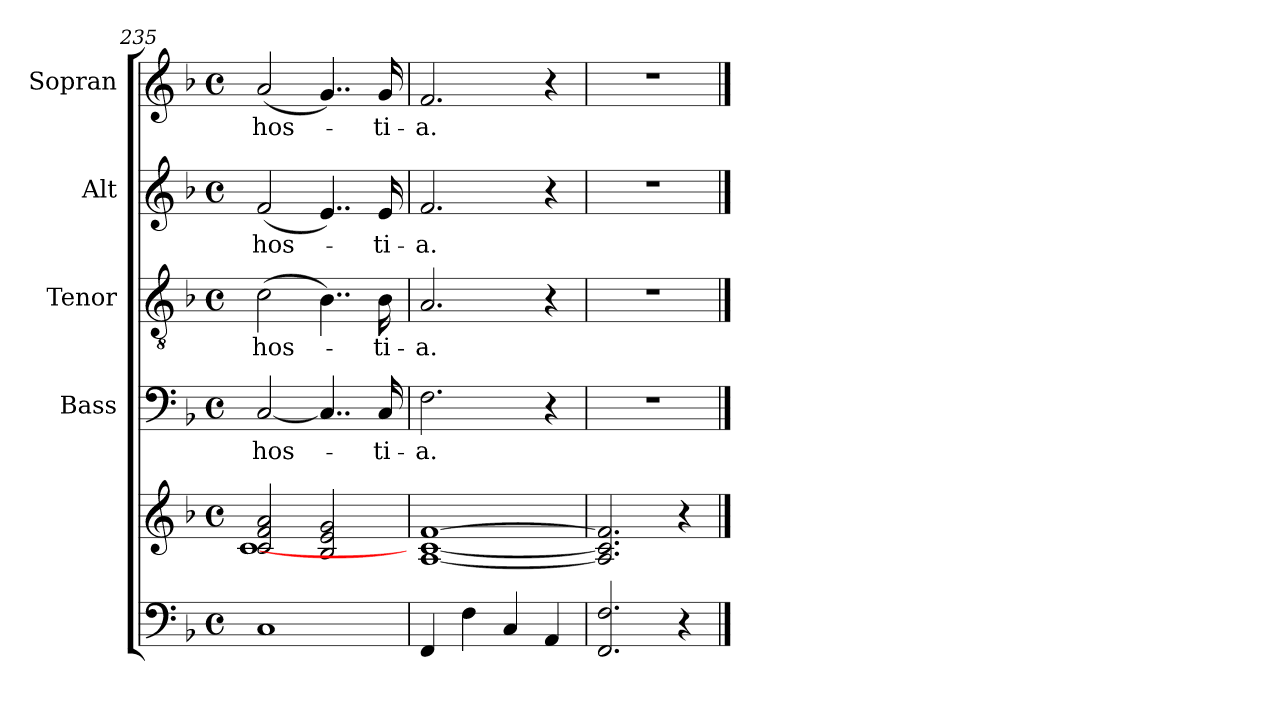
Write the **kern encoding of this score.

**kern	**kern	**kern	**text	**kern	**text	**kern	**text	**kern	**text
*part5	*part5	*part4	*part4	*part3	*part3	*part2	*part2	*part1	*part1
*staff6	*staff5	*staff4	*staff4	*staff3	*staff3	*staff2	*staff2	*staff1	*staff1
*	*	*I"Bass	*	*I"Tenor	*	*I"Alt	*	*I"Sopran	*
*	*	*I'B.	*	*I'T.	*	*I'A.	*	*I'S.	*
*clefF4	*clefG2	*clefF4	*	*clefGv2	*	*clefG2	*	*clefG2	*
*k[b-]	*k[b-]	*k[b-]	*	*k[b-]	*	*k[b-]	*	*k[b-]	*
*F:	*F:	*F:	*	*F:	*	*F:	*	*F:	*
*M4/4	*M4/4	*M4/4	*	*M4/4	*	*M4/4	*	*M4/4	*
*met(c)	*met(c)	*met(c)	*	*met(c)	*	*met(c)	*	*met(c)	*
=235	=235	=235	=235	=235	=235	=235	=235	=235	=235
*	*^	*	*	*	*	*	*	*	*
!	!	!	!	!LO:LY:b	!	!LO:LY:b	!	!LO:LY:b	!	!LO:LY:b
1C	2c/ 2f/ 2a/	[<1c	[2C/	hos-	(>2c\	hos-	(<2f/	hos-	(<2a/	hos-
.	2B-/ 2e/ 2g/	.	4..C/]	.	4..B-\)	.	4..e/)	.	4..g/)	.
!	!	!	!	!LO:LY:b	!	!LO:LY:b	!	!LO:LY:b	!	!LO:LY:b
.	.	.	16C/	-ti-	16B-\	-ti-	16e/	-ti-	16g/	-ti-
*	*v	*v	*	*	*	*	*	*	*	*
=236	=236	=236	=236	=236	=236	=236	=236	=236	=236
!	!	!	!LO:LY:b	!	!LO:LY:b	!	!LO:LY:b	!	!LO:LY:b
4FF/	[1A [1c [1f	2.F\	-a.	2.A/	-a.	2.f/	-a.	2.f/	-a.
4F\	.	.	.	.	.	.	.	.	.
4C/	.	.	.	.	.	.	.	.	.
4AA/	.	4r	.	4r	.	4r	.	4r	.
=237	=237	=237	=237	=237	=237	=237	=237	=237	=237
2.FF/ 2.F/	2.A/] 2.c/] 2.f/]	1r	.	1r	.	1r	.	1r	.
4r	4r	.	.	.	.	.	.	.	.
==	==	==	==	==	==	==	==	==	==
*-	*-	*-	*-	*-	*-	*-	*-	*-	*-
